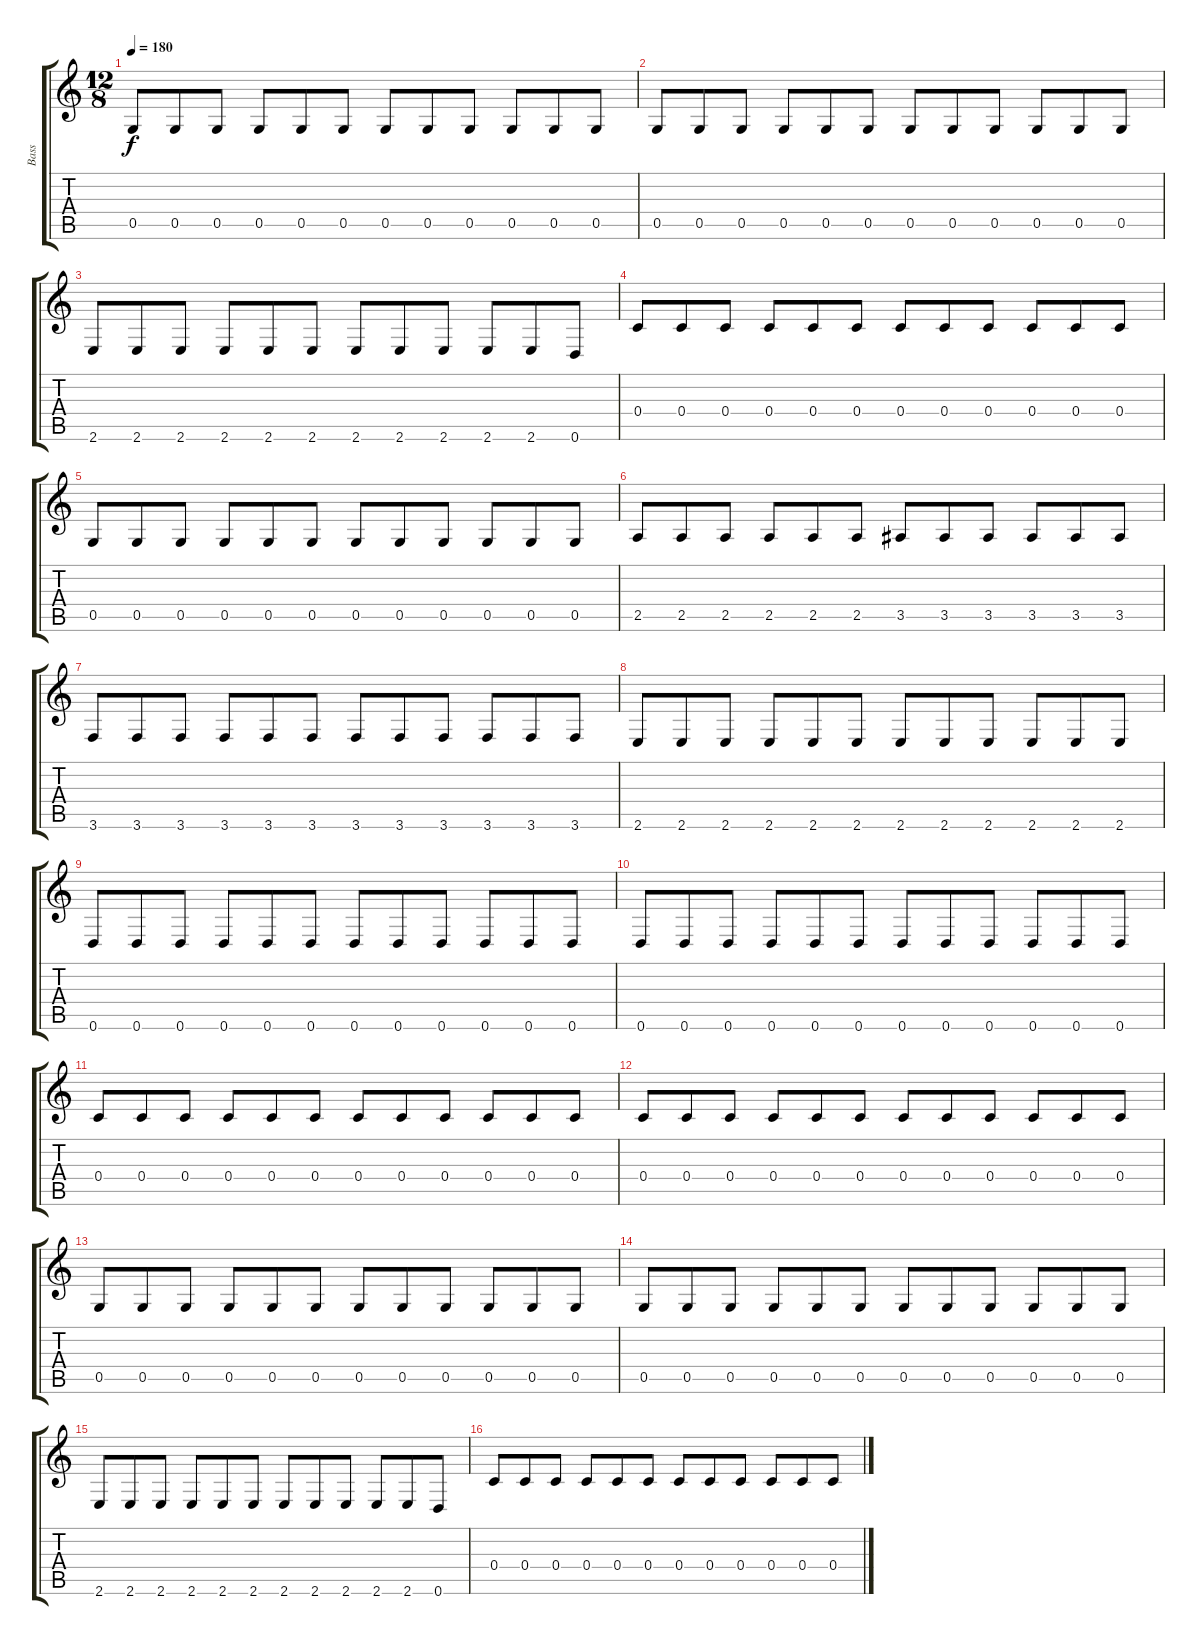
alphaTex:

\track ("Bass" "Bass") {instrument electricbassfinger}
\staff {score tabs}
\tuning (D4 A3 F3 C3 G2 D2) {hide}
\ts (12 8)
\tempo 180
\clef g2
\ks c
0.5.8{dy f} 0.5.8 0.5.8 0.5.8 0.5.8 0.5.8 0.5.8 0.5.8 0.5.8 0.5.8 0.5.8 0.5.8 |
0.5.8 0.5.8 0.5.8 0.5.8 0.5.8 0.5.8 0.5.8 0.5.8 0.5.8 0.5.8 0.5.8 0.5.8 |
2.6.8 2.6.8 2.6.8 2.6.8 2.6.8 2.6.8 2.6.8 2.6.8 2.6.8 2.6.8 2.6.8 0.6.8 |
0.4.8 0.4.8 0.4.8 0.4.8 0.4.8 0.4.8 0.4.8 0.4.8 0.4.8 0.4.8 0.4.8 0.4.8 |
0.5.8 0.5.8 0.5.8 0.5.8 0.5.8 0.5.8 0.5.8 0.5.8 0.5.8 0.5.8 0.5.8 0.5.8 |
2.5.8 2.5.8 2.5.8 2.5.8 2.5.8 2.5.8 3.5.8 3.5.8 3.5.8 3.5.8 3.5.8 3.5.8 |
3.6.8 3.6.8 3.6.8 3.6.8 3.6.8 3.6.8 3.6.8 3.6.8 3.6.8 3.6.8 3.6.8 3.6.8 |
2.6.8 2.6.8 2.6.8 2.6.8 2.6.8 2.6.8 2.6.8 2.6.8 2.6.8 2.6.8 2.6.8 2.6.8 |
0.6.8 0.6.8 0.6.8 0.6.8 0.6.8 0.6.8 0.6.8 0.6.8 0.6.8 0.6.8 0.6.8 0.6.8 |
0.6.8 0.6.8 0.6.8 0.6.8 0.6.8 0.6.8 0.6.8 0.6.8 0.6.8 0.6.8 0.6.8 0.6.8 |
0.4.8 0.4.8 0.4.8 0.4.8 0.4.8 0.4.8 0.4.8 0.4.8 0.4.8 0.4.8 0.4.8 0.4.8 |
0.4.8 0.4.8 0.4.8 0.4.8 0.4.8 0.4.8 0.4.8 0.4.8 0.4.8 0.4.8 0.4.8 0.4.8 |
0.5.8 0.5.8 0.5.8 0.5.8 0.5.8 0.5.8 0.5.8 0.5.8 0.5.8 0.5.8 0.5.8 0.5.8 |
0.5.8 0.5.8 0.5.8 0.5.8 0.5.8 0.5.8 0.5.8 0.5.8 0.5.8 0.5.8 0.5.8 0.5.8 |
2.6.8 2.6.8 2.6.8 2.6.8 2.6.8 2.6.8 2.6.8 2.6.8 2.6.8 2.6.8 2.6.8 0.6.8 |
0.4.8 0.4.8 0.4.8 0.4.8 0.4.8 0.4.8 0.4.8 0.4.8 0.4.8 0.4.8 0.4.8 0.4.8
